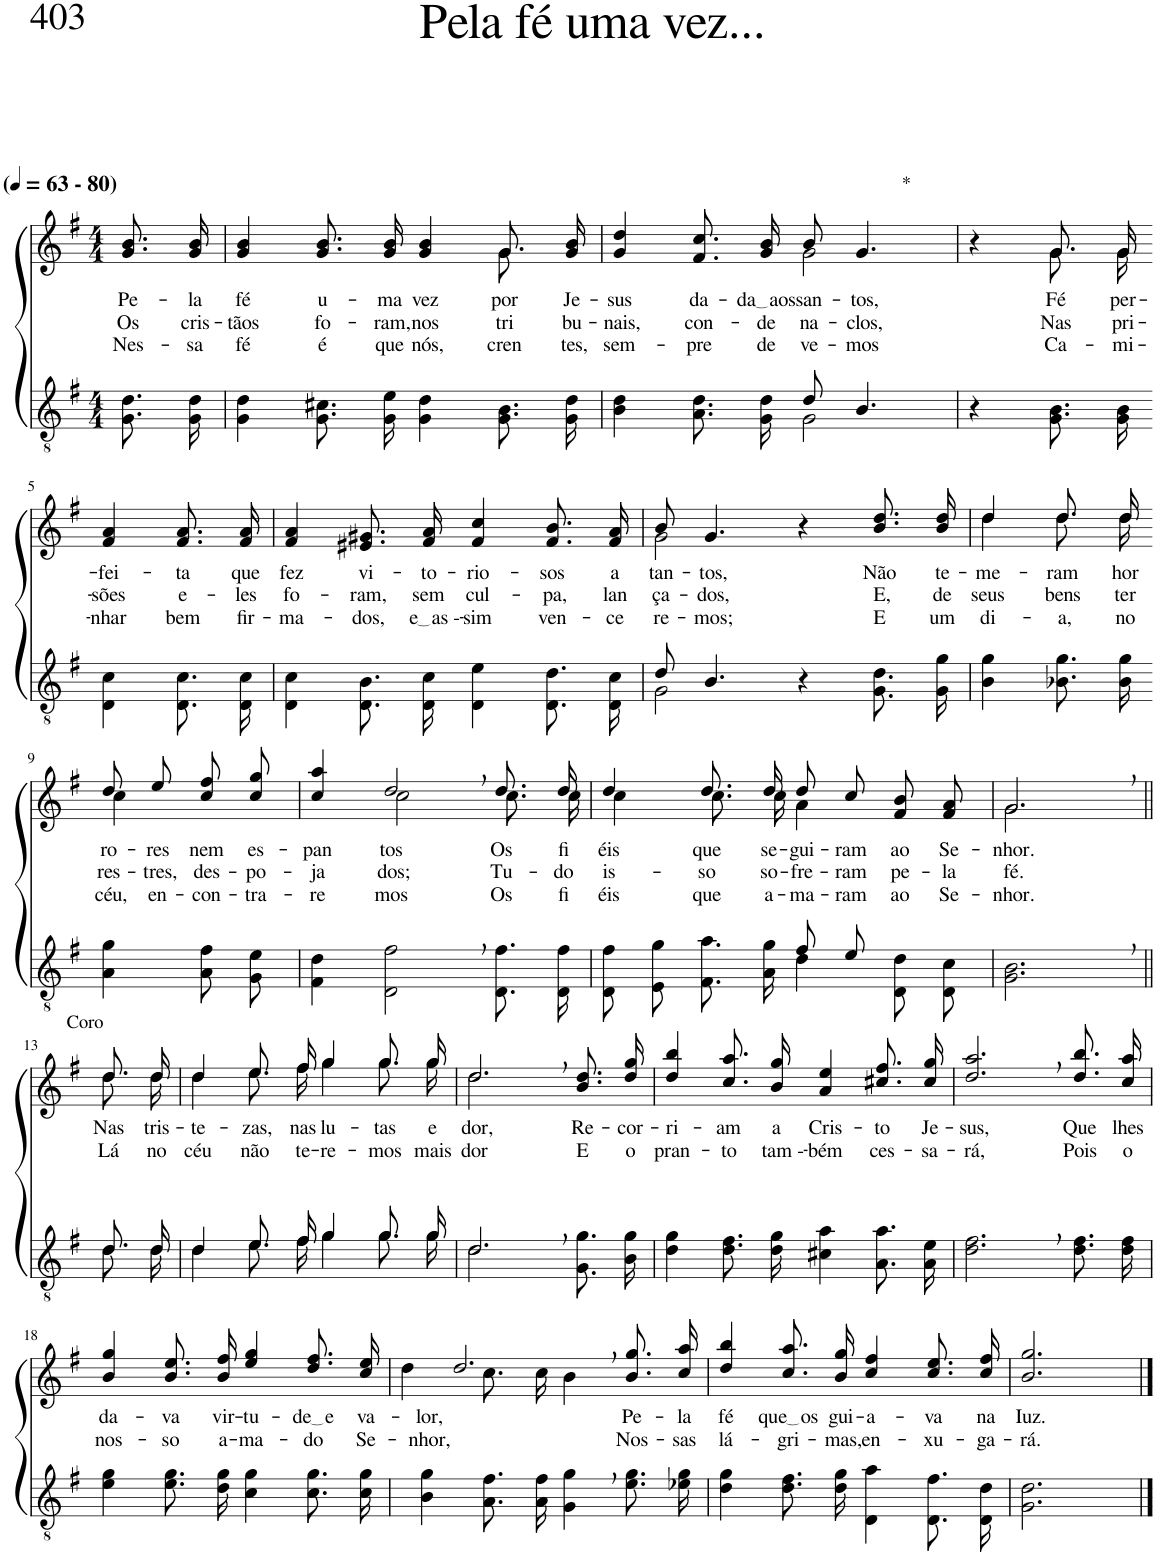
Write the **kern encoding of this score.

**kern	**kern	**text	**text	**text
*part2	*part1	*part1	*part1	*part1
*staff2	*staff1	*staff1	*staff1	*staff1
*I"Parte III e IV	*I"Parte I e II	*	*	*
*clefGv2	*clefG2	*	*	*
*Trd4c7	*Trd4c7	*	*	*
*k[f#]	*k[f#]	*	*	*
*M4/4	*M4/4	*	*	*
*MM63	*MM63	*	*	*
=1	=1	=1	=1	=1
!	!LO:TX:a:B:t=(	!	!	!
!	!LO:TX:a:B:t=- 80)	!	!	!
!	!	!LO:LY:b	!LO:LY:b	!LO:LY:b
8.G\ 8.d\L	8.g/ 8.b/L	Pe-	Os	Nes-
!	!	!LO:LY:b	!LO:LY:b	!LO:LY:b
16G\ 16d\Jk	16g/ 16b/Jk	-la	cris-	-sa
=2	=2	=2	=2	=2
!	!	!LO:LY:b	!LO:LY:b	!LO:LY:b
*	*^	*	*	*
4G\ 4d\	4g/ 4b/	2.ryy	fé	-tãos	fé
!	!	!	!LO:LY:b	!LO:LY:b	!LO:LY:b
8.G\ 8.c#X\L	8.g/ 8.b/L	.	u-	fo-	é
!	!	!	!LO:LY:b	!LO:LY:b	!LO:LY:b
16G\ 16e\Jk	16g/ 16b/Jk	.	-ma	-ram,	que
!	!	!	!LO:LY:b	!LO:LY:b	!LO:LY:b
4G\ 4d\	4g/ 4b/	.	vez	nos	nós,
!	!	!	!LO:LY:b	!LO:LY:b	!LO:LY:b
8.G\ 8.B\L	8.g/L	8.g\	por	tri-	cren-
!	!	!	!LO:LY:b	!LO:LY:b	!LO:LY:b
16G\ 16d\Jk	16g/ 16b/Jk	16ryy	Je-	-bu-	-tes,
=3	=3	=3	=3	=3	=3
*^	*	*	*	*	*
!	!	!	!	!LO:LY:b	!LO:LY:b	!LO:LY:b
2ryy	4B\ 4d\	4g/ 4dd/	2ryy	-sus	-nais,	sem-
!	!	!	!	!LO:LY:b	!LO:LY:b	!LO:LY:b
.	8.A\ 8.d\L	8.f#/ 8.cc/L	.	da-	con-	-pre
!	!	!	!	!LO:LY:b	!LO:LY:b	!LO:LY:b
.	16G\ 16d\Jk	16g/ 16b/Jk	.	da aos	-de-	de-
!	!	!	!	!LO:LY:b	!LO:LY:b	!LO:LY:b
8d/	2G\	8b/	2g\	san-	-na-	-ve-
!	!	!LO:TX:a:t=*	!	!	!	!
!	!	!	!	!LO:LY:b	!LO:LY:b	!LO:LY:b
4.B/	.	4.g/	.	-tos,	-clos,	-mos
*v	*v	*	*	*	*	*
=4	=4	=4	=4	=4	=4
4r	4r	4ryy	.	.	.
!	!	!	!LO:LY:b	!LO:LY:b	!LO:LY:b
8.G/ 8.B/L	8.g/L	8.g\L	Fé	Nas	Ca-
!	!	!	!LO:LY:b	!LO:LY:b	!LO:LY:b
16G/ 16B/Jk	16g/Jk	16g\Jk	per-	pri-	-mi-
!!LO:LB:g=z
=5-	=5-	=5-	=5-	=5-	=5-
!	!	!	!LO:LY:b	!LO:LY:b	!LO:LY:b
*	*v	*v	*	*	*
4D\ 4c\	4f#/ 4a/	-fei-	-sões	-nhar
!	!	!LO:LY:b	!LO:LY:b	!LO:LY:b
8.D/ 8.c/L	8.f#/ 8.a/L	-ta	e-	bem
!	!	!LO:LY:b	!LO:LY:b	!LO:LY:b
16D/ 16c/Jk	16f#/ 16a/Jk	que	-les	fir-
=6	=6	=6	=6	=6
!	!	!LO:LY:b	!LO:LY:b	!LO:LY:b
4D\ 4c\	4f#/ 4a/	fez	fo-	-ma-
!	!	!LO:LY:b	!LO:LY:b	!LO:LY:b
8.D/ 8.B/L	8.e#X/ 8.g#X/L	vi-	-ram,	-dos,
!	!	!LO:LY:b	!LO:LY:b	!LO:LY:b
16D/ 16c/Jk	16f#/ 16a/Jk	-to-	sem	e as -
!	!	!LO:LY:b	!LO:LY:b	!LO:LY:b
4D\ 4e\	4f#/ 4cc/	-rio-	cul-	-sim
!	!	!LO:LY:b	!LO:LY:b	!LO:LY:b
8.D/ 8.d/L	8.f#/ 8.b/L	-sos	-pa,	ven-
!	!	!LO:LY:b	!LO:LY:b	!LO:LY:b
16D/ 16c/Jk	16f#/ 16a/Jk	a	lan-	-ce-
=7	=7	=7	=7	=7
*^	*^	*	*	*
!	!	!	!	!LO:LY:b	!LO:LY:b	!LO:LY:b
8d/	2G\	8b/	2g\	tan-	-ça-	-re-
!	!	!	!	!LO:LY:b	!LO:LY:b	!LO:LY:b
4.B/	.	4.g/	.	-tos,	-dos,	-mos;
4r	4ryy	4r	2ryy	.	.	.
!	!	!	!	!LO:LY:b	!LO:LY:b	!LO:LY:b
4ryy	8.G\ 8.d\L	8.b\ 8.dd\L	.	Não	E,	E
!	!	!	!	!LO:LY:b	!LO:LY:b	!LO:LY:b
.	16G\ 16g\Jk	16b\ 16dd\Jk	.	te-	de	um
=8	=8	=8	=8	=8	=8	=8
!	!	!	!	!LO:LY:b	!LO:LY:b	!LO:LY:b
*v	*v	*	*	*	*	*
4B\ 4g\	4dd\	4dd/	-me-	seus	di-
!	!	!	!LO:LY:b	!LO:LY:b	!LO:LY:b
8.B-X\ 8.g\L	8.dd\L	8.dd/L	-ram	bens	-a,
!	!	!	!LO:LY:b	!LO:LY:b	!LO:LY:b
16B-\ 16g\Jk	16dd\Jk	16dd/Jk	hor-	ter-	no
!!LO:LB:g=z	!!
=9-	=9-	=9-	=9-	=9-	=9-
!	!	!	!LO:LY:b	!LO:LY:b	!LO:LY:b
4A\ 4g\	8dd/L	4cc\	-ro-	-res-	céu,
!	!	!	!LO:LY:b	!LO:LY:b	!LO:LY:b
.	8ee/J	.	-res	-tres,	en-
!	!	!	!LO:LY:b	!LO:LY:b	!LO:LY:b
8A\ 8f#\L	8cc\ 8ff#\L	4ryy	nem	des-	-con-
!	!	!	!LO:LY:b	!LO:LY:b	!LO:LY:b
8G\ 8e\J	8cc\ 8gg\J	.	es-	-po-	-tra-
=10	=10	=10	=10	=10	=10
!	!	!	!LO:LY:b	!LO:LY:b	!LO:LY:b
4F#\ 4d\	4cc/ 4aa/	4ryy	-pan-	-ja-	-re-
!	!	!	!LO:LY:b	!LO:LY:b	!LO:LY:b
2D\, 2f#\,	2dd,/	2cc\	-tos	-dos;	-mos
!	!	!	!LO:LY:b	!LO:LY:b	!LO:LY:b
8.D/ 8.f#/L	8.dd/L	8.cc\L	Os	Tu-	Os
!	!	!	!LO:LY:b	!LO:LY:b	!LO:LY:b
16D/ 16f#/Jk	16dd/Jk	16cc\Jk	fi-	-do	fi-
=11	=11	=11	=11	=11	=11
*^	*	*	*	*	*
!	!	!	!	!LO:LY:b	!LO:LY:b	!LO:LY:b
2ryy	8D\ 8f#\L	4cc\	4dd/	-éis	is-	-éis
.	8E\ 8g\J	.	.	.	.	.
!	!	!	!	!LO:LY:b	!LO:LY:b	!LO:LY:b
.	8.F#\ 8.a\L	8.cc\L	8.dd/L	que	-so	que
!	!	!	!	!LO:LY:b	!LO:LY:b	!LO:LY:b
.	16A\ 16g\Jk	16cc\Jk	16dd/Jk	se-	so-	a-
!	!	!	!	!LO:LY:b	!LO:LY:b	!LO:LY:b
8f#/L	4d\	4a\	8dd/L	-gui-	-fre-	-ma-
!	!	!	!	!LO:LY:b	!LO:LY:b	!LO:LY:b
8e/J	.	.	8cc/J	-ram	-ram	-ram
!	!	!	!	!LO:LY:b	!LO:LY:b	!LO:LY:b
4ryy	8D/ 8d/L	4ryy	8f#/ 8b/L	ao	pe-	ao
!	!	!	!	!LO:LY:b	!LO:LY:b	!LO:LY:b
.	8D/ 8c/J	.	8f#/ 8a/J	Se-	-la	Se-
=12	=12	=12	=12	=12	=12	=12
!	!	!	!	!LO:LY:b	!LO:LY:b	!LO:LY:b
*v	*v	*	*	*	*	*
2.G\, 2.B\,	2.g,/	2.g\	-nhor.	fé.	-nhor.
!!LO:LB:g=z	!!
=13||	=13||	=13||	=13||	=13||	=13||
*^	*	*	*	*	*
!	!	!LO:TX:a:t=Coro	!	!	!	!
!	!	!	!	!LO:LY:b	!LO:LY:b	!
8.d/L	8.d\L	8.dd/L	8.dd\L	Nas	Lá	.
!	!	!	!	!LO:LY:b	!LO:LY:b	!
16d/Jk	16d\Jk	16dd/Jk	16dd\Jk	tris-	no	.
=14	=14	=14	=14	=14	=14	=14
!	!	!	!	!LO:LY:b	!LO:LY:b	!
4d/	4d\	4dd/	4dd\	-te-	céu	.
!	!	!	!	!LO:LY:b	!LO:LY:b	!
8.e/L	8.e\L	8.ee/L	8.ee\L	-zas,	não	.
!	!	!	!	!LO:LY:b	!LO:LY:b	!
16f#/Jk	16f#\Jk	16ff#/Jk	16ff#\Jk	nas	te-	.
!	!	!	!	!LO:LY:b	!LO:LY:b	!
4g/	4g\	4gg/	4gg\	lu-	-re-	.
!	!	!	!	!LO:LY:b	!LO:LY:b	!
8.g/L	8.g\L	8.gg/L	8.gg\L	-tas	-mos	.
!	!	!	!	!LO:LY:b	!LO:LY:b	!
16g/Jk	16g\Jk	16gg/Jk	16gg\Jk	e	mais	.
=15	=15	=15	=15	=15	=15	=15
!	!	!	!	!LO:LY:b	!LO:LY:b	!
2.d,/	2.d\	2.dd,/	2.dd\	dor,	dor	.
!	!	!	!	!LO:LY:b	!LO:LY:b	!
4ryy	8.G\ 8.g\L	8.b\ 8.dd\L	4ryy	Re-	E	.
!	!	!	!	!LO:LY:b	!LO:LY:b	!
.	16B\ 16g\Jk	16dd\ 16gg\Jk	.	-cor-	o	.
*	*	*v	*v	*	*	*
=16	=16	=16	=16	=16	=16
!	!	!	!LO:LY:b	!LO:LY:b	!
*v	*v	*	*	*	*
4d\ 4g\	4dd/ 4bb/	-ri-	pran-	.
!	!	!LO:LY:b	!LO:LY:b	!
8.d\ 8.f#\L	8.cc\ 8.aa\L	-am	-to	.
!	!	!LO:LY:b	!LO:LY:b	!
16d\ 16g\Jk	16b\ 16gg\Jk	a	tam --	.
!	!	!LO:LY:b	!LO:LY:b	!
4c#X\ 4a\	4a/ 4ee/	Cris-	-bém	.
!	!	!LO:LY:b	!LO:LY:b	!
8.A\ 8.a\L	8.cc#X\ 8.ff#\L	-to	ces-	.
!	!	!LO:LY:b	!LO:LY:b	!
16A\ 16e\Jk	16cc#\ 16gg\Jk	Je-	-sa-	.
=17	=17	=17	=17	=17
!	!	!LO:LY:b	!LO:LY:b	!
2.d\, 2.f#\,	2.dd/, 2.aa/,	-sus,	-rá,	.
!	!	!LO:LY:b	!LO:LY:b	!
8.d\ 8.f#\L	8.dd\ 8.bb\L	Que	Pois	.
!	!	!LO:LY:b	!LO:LY:b	!
16d\ 16f#\Jk	16cc\ 16aa\Jk	lhes	o	.
!!LO:LB:g=z
=18	=18	=18	=18	=18
!	!	!LO:LY:b	!LO:LY:b	!
4e\ 4g\	4b/ 4gg/	da-	nos-	.
!	!	!LO:LY:b	!LO:LY:b	!
8.e\ 8.g\L	8.b\ 8.ee\L	-va	-so	.
!	!	!LO:LY:b	!LO:LY:b	!
16d\ 16g\Jk	16b\ 16ff#\Jk	vir-	a-	.
!	!	!LO:LY:b	!LO:LY:b	!
4c\ 4g\	4ee/ 4gg/	-tu-	-ma-	.
!	!	!LO:LY:b	!LO:LY:b	!
8.c\ 8.g\L	8.dd\ 8.ff#\L	de e	-do	.
!	!	!LO:LY:b	!LO:LY:b	!
16c\ 16g\Jk	16cc\ 16ee\Jk	va-	Se-	.
=19	=19	=19	=19	=19
!	!	!LO:LY:b	!LO:LY:b	!
*	*^	*	*	*
4B\ 4g\	2.dd,/	4dd\	-lor,	-nhor,	.
8.A\ 8.f#\L	.	8.cc\L	.	.	.
16A\ 16f#\Jk	.	16cc\Jk	.	.	.
4G\, 4g\,	.	4b\	.	.	.
!	!	!	!LO:LY:b	!LO:LY:b	!
8.e\ 8.g\L	8.b\ 8.gg\L	4ryy	Pe-	Nos-	.
!	!	!	!LO:LY:b	!LO:LY:b	!
16e-X\ 16g\Jk	16cc\ 16aa\Jk	.	-la	-sas	.
*	*v	*v	*	*	*
=20	=20	=20	=20	=20
!	!	!LO:LY:b	!LO:LY:b	!
4d\ 4g\	4dd/ 4bb/	fé	lá-	.
!	!	!LO:LY:b	!LO:LY:b	!
8.d\ 8.f#\L	8.cc\ 8.aa\L	que os	-gri-	.
!	!	!LO:LY:b	!LO:LY:b	!
16d\ 16g\Jk	16b\ 16gg\Jk	gui-	-mas,	.
!	!	!LO:LY:b	!LO:LY:b	!
4D\ 4a\	4cc/ 4ff#/	-a-	en-	.
!	!	!LO:LY:b	!LO:LY:b	!
8.D/ 8.f#/L	8.cc\ 8.ee\L	-va	-xu-	.
!	!	!LO:LY:b	!LO:LY:b	!
16D/ 16d/Jk	16cc\ 16ff#\Jk	na	-ga-	.
=21	=21	=21	=21	=21
!	!	!LO:LY:b	!LO:LY:b	!
2.G\ 2.d\	2.b/ 2.gg/	Iuz.	-rá.	.
==	==	==	==	==
*-	*-	*-	*-	*-
